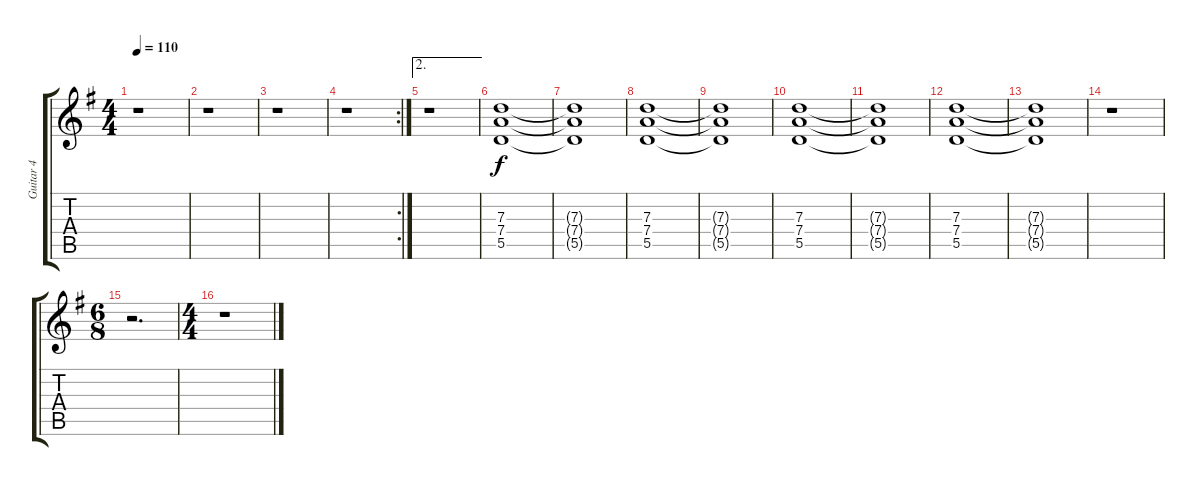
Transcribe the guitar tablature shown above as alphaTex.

\track ("Guitar 4" "Guitar 4") {instrument distortionguitar}
\staff {score tabs}
\tuning (E4 B3 G3 D3 A2 E2) {hide}
\ts (4 4)
\tempo 110
\clef g2
\ks g
r.1{dy f} |
r.1 |
r.1 |
\rc 2
r.1 |
\ae 2
r.1 |
(7.3 7.4 5.5).1 |
(7.3{t} 7.4{t} 5.5{t}).1 |
(7.3 7.4 5.5).1 |
(7.3{t} 7.4{t} 5.5{t}).1 |
(7.3 7.4 5.5).1 |
(7.3{t} 7.4{t} 5.5{t}).1 |
(7.3 7.4 5.5).1 |
(7.3{t} 7.4{t} 5.5{t}).1 |
r.1 |
\ts (6 8)
r.2{d} |
\ts (4 4)
r.1
